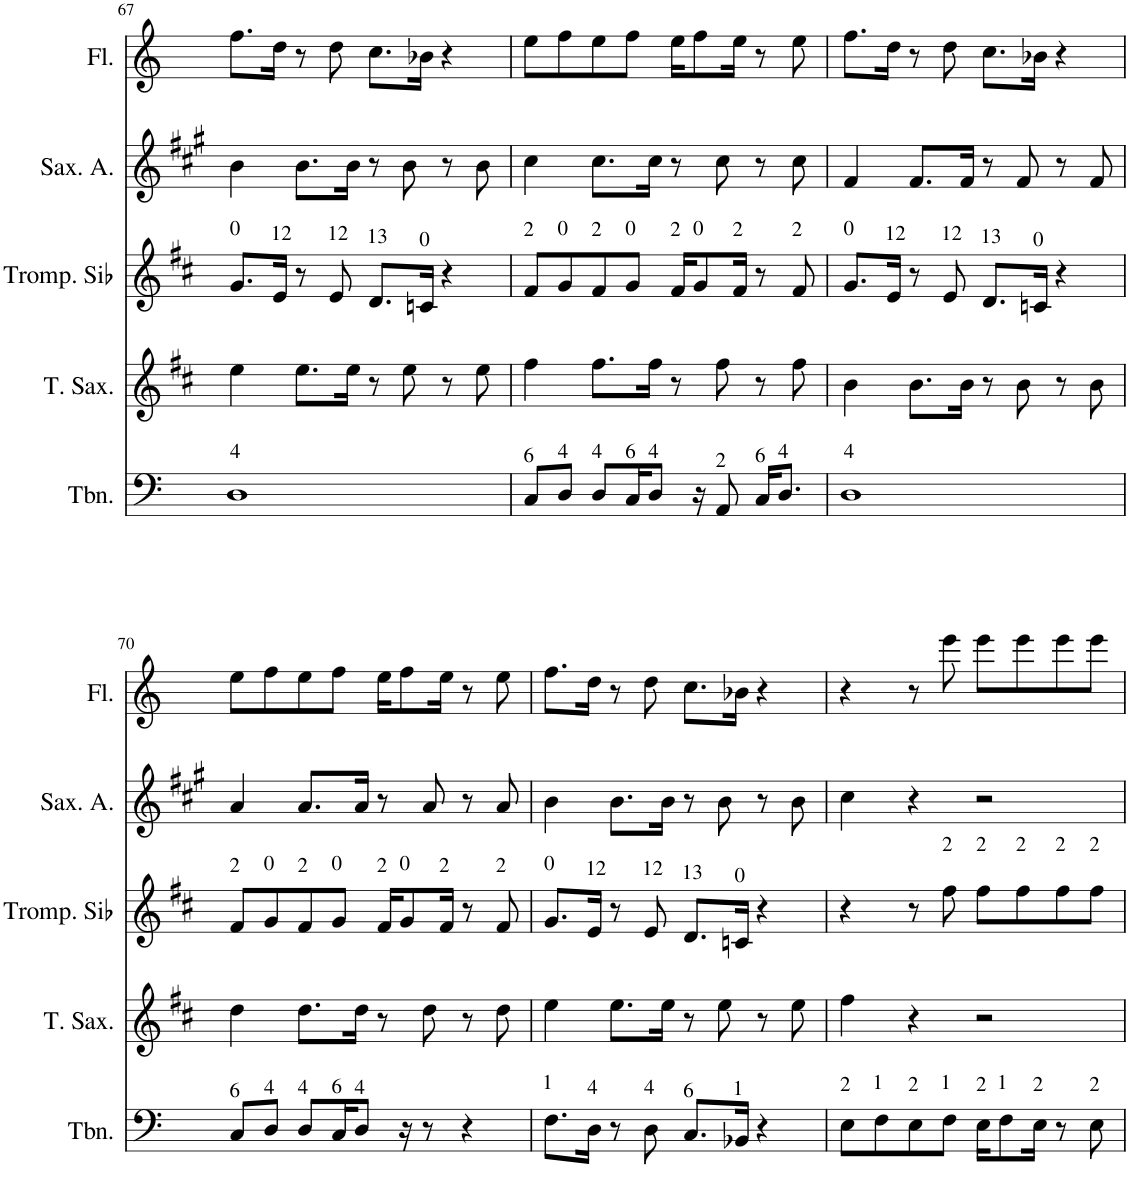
**kern	**kern	**kern	**kern	**kern	**kern	**kern
*part7	*part6	*part5	*part4	*part3	*part2	*part1
*staff7	*staff6	*staff5	*staff4	*staff3	*staff2	*staff1
*I"Trombone	*I"Tenor Saxophone	*I"Trompette en Sib	*I"Tuba	*I"Saxophone Soprano	*I"Saxophone Alto	*I"Flute
*I'Tbn.	*I'T. Sax.	*I'Tromp. Sib	*I'Tba.	*I'Sax. S.	*I'Sax. A.	*I'Fl.
!!LO:PB:g=z
*clefF4	*clefG2	*clefG2	*clefF4	*clefG2	*clefG2	*clefG2
*	*Trd8c14	*Trd1c2	*	*Trd1c2	*Trd5c9	*
*k[]	*k[f#c#]	*k[f#c#]	*k[]	*k[f#c#]	*k[f#c#g#]	*k[]
*M4/4	*M4/4	*M4/4	*M4/4	*M4/4	*M4/4	*M4/4
=67	=67	=67	=67	=67	=67	=67
!	!	!LO:TX:a:t=0	!	!	!	!
!LO:TX:a:t=4	!	!	!	!	!	!
1D	4ee\	8.g/L	8.DD/L	4g	4b\	8.ff\L
!	!	!LO:TX:a:t=12	!	!	!	!
.	.	16e/Jk	16DD/Jk	.	.	16dd\Jk
.	8.ee\L	8r	8r	8.g/L	8.b\L	8r
!	!	!LO:TX:a:t=12	!	!	!	!
.	.	8e/	8DD	.	.	8dd\
.	16ee\Jk	.	.	16g/Jk	16b\Jk	.
!	!	!LO:TX:a:t=13	!	!	!	!
.	8r	8.d/L	8.AA#X/L	8r	8r	8.cc\L
.	8ee\	.	.	8g	8b\	.
!	!	!LO:TX:a:t=0	!	!	!	!
.	.	16cn/Jk	16AA#/Jk	.	.	16b-X\Jk
.	8r	4r	8r	8r	8r	4r
.	8ee\	.	8AA#	8g	8b\	.
=68	=68	=68	=68	=68	=68	=68
!	!	!LO:TX:a:t=2	!	!	!	!
!LO:TX:a:t=6	!	!	!	!	!	!
8C/L	4ff#\	8f#/L	8.GG/L	4a	4cc#\	8ee\L
!	!	!LO:TX:a:t=0	!	!	!	!
!LO:TX:a:t=4	!	!	!	!	!	!
8D/J	.	8g/	.	.	.	8ff\
.	.	.	16GG/Jk	.	.	.
!	!	!LO:TX:a:t=2	!	!	!	!
!LO:TX:a:t=4	!	!	!	!	!	!
8D/L	8.ff#\L	8f#/	8r	8.a/L	8.cc#\L	8ee\
!	!	!LO:TX:a:t=0	!	!	!	!
!LO:TX:a:t=6	!	!	!	!	!	!
16C/K	.	8g/J	8GG	.	.	8ff\J
!LO:TX:a:t=4	!	!	!	!	!	!
8D/J	16ff#\Jk	.	.	16a/Jk	16cc#\Jk	.
!	!	!LO:TX:a:t=2	!	!	!	!
.	8r	16f#/KL	8.CC/L	8r	8r	16ee\KL
!	!	!LO:TX:a:t=0	!	!	!	!
16r	.	8g/	.	.	.	8ff\
!LO:TX:a:t=2	!	!	!	!	!	!
8AA/	8ff#\	.	.	8a	8cc#\	.
!	!	!LO:TX:a:t=2	!	!	!	!
.	.	16f#/Jk	16CC/Jk	.	.	16ee\Jk
!LO:TX:a:t=6	!	!	!	!	!	!
16C/KL	8r	8r	8r	8r	8r	8r
!LO:TX:a:t=4	!	!	!	!	!	!
8.D/J	.	.	.	.	.	.
!	!	!LO:TX:a:t=2	!	!	!	!
.	8ff#\	8f#/	8CC	8a	8cc#\	8ee\
=69	=69	=69	=69	=69	=69	=69
!	!	!LO:TX:a:t=0	!	!	!	!
!LO:TX:a:t=4	!	!	!	!	!	!
1D	4b\	8.g/L	1r	4g	4f#/	8.ff\L
!	!	!LO:TX:a:t=12	!	!	!	!
.	.	16e/Jk	.	.	.	16dd\Jk
.	8.b\L	8r	.	8.g/L	8.f#/L	8r
!	!	!LO:TX:a:t=12	!	!	!	!
.	.	8e/	.	.	.	8dd\
.	16b\Jk	.	.	16g/Jk	16f#/Jk	.
!	!	!LO:TX:a:t=13	!	!	!	!
.	8r	8.d/L	.	8r	8r	8.cc\L
.	8b\	.	.	8g	8f#/	.
!	!	!LO:TX:a:t=0	!	!	!	!
.	.	16cn/Jk	.	.	.	16b-X\Jk
.	8r	4r	.	8r	8r	4r
.	8b\	.	.	8g	8f#/	.
!!LO:LB:g=z
=70	=70	=70	=70	=70	=70	=70
!	!	!LO:TX:a:t=2	!	!	!	!
!LO:TX:a:t=6	!	!	!	!	!	!
8C/L	4dd\	8f#/L	1r	4f#	4a/	8ee\L
!	!	!LO:TX:a:t=0	!	!	!	!
!LO:TX:a:t=4	!	!	!	!	!	!
8D/J	.	8g/	.	.	.	8ff\
!	!	!LO:TX:a:t=2	!	!	!	!
!LO:TX:a:t=4	!	!	!	!	!	!
8D/L	8.dd\L	8f#/	.	8.f#/L	8.a/L	8ee\
!	!	!LO:TX:a:t=0	!	!	!	!
!LO:TX:a:t=6	!	!	!	!	!	!
16C/K	.	8g/J	.	.	.	8ff\J
!LO:TX:a:t=4	!	!	!	!	!	!
8D/J	16dd\Jk	.	.	16f#/Jk	16a/Jk	.
!	!	!LO:TX:a:t=2	!	!	!	!
.	8r	16f#/KL	.	8r	8r	16ee\KL
!	!	!LO:TX:a:t=0	!	!	!	!
16r	.	8g/	.	.	.	8ff\
8r	8dd\	.	.	8f#	8a/	.
!	!	!LO:TX:a:t=2	!	!	!	!
.	.	16f#/Jk	.	.	.	16ee\Jk
4r	8r	8r	.	8r	8r	8r
!	!	!LO:TX:a:t=2	!	!	!	!
.	8dd\	8f#/	.	8f#	8a/	8ee\
=71	=71	=71	=71	=71	=71	=71
!	!	!LO:TX:a:t=0	!	!	!	!
!LO:TX:a:t=1	!	!	!	!	!	!
8.F\L	4ee\	8.g/L	1r	4g	4b\	8.ff\L
!	!	!LO:TX:a:t=12	!	!	!	!
!LO:TX:a:t=4	!	!	!	!	!	!
16D\Jk	.	16e/Jk	.	.	.	16dd\Jk
8r	8.ee\L	8r	.	8.g/L	8.b\L	8r
!	!	!LO:TX:a:t=12	!	!	!	!
!LO:TX:a:t=4	!	!	!	!	!	!
8D\	.	8e/	.	.	.	8dd\
.	16ee\Jk	.	.	16g/Jk	16b\Jk	.
!	!	!LO:TX:a:t=13	!	!	!	!
!LO:TX:a:t=6	!	!	!	!	!	!
8.C/L	8r	8.d/L	.	8r	8r	8.cc\L
.	8ee\	.	.	8g	8b\	.
!	!	!LO:TX:a:t=0	!	!	!	!
!LO:TX:a:t=1	!	!	!	!	!	!
16BB-X/Jk	.	16cn/Jk	.	.	.	16b-X\Jk
4r	8r	4r	.	8r	8r	4r
.	8ee\	.	.	8g	8b\	.
=72	=72	=72	=72	=72	=72	=72
!LO:TX:a:t=2	!	!	!	!	!	!
8E\L	4ff#\	4r	1r	4a	4cc#\	4r
!LO:TX:a:t=1	!	!	!	!	!	!
8F\	.	.	.	.	.	.
!LO:TX:a:t=2	!	!	!	!	!	!
8E\	4r	8r	.	4r	4r	8r
!	!	!LO:TX:a:t=2	!	!	!	!
!LO:TX:a:t=1	!	!	!	!	!	!
8F\J	.	8ff#\	.	.	.	8eee\
!	!	!LO:TX:a:t=2	!	!	!	!
!LO:TX:a:t=2	!	!	!	!	!	!
16E\KL	2r	8ff#\L	.	2r	2r	8eee\L
!LO:TX:a:t=1	!	!	!	!	!	!
8F\	.	.	.	.	.	.
!	!	!LO:TX:a:t=2	!	!	!	!
.	.	8ff#\	.	.	.	8eee\
!LO:TX:a:t=2	!	!	!	!	!	!
16E\Jk	.	.	.	.	.	.
!	!	!LO:TX:a:t=2	!	!	!	!
8r	.	8ff#\	.	.	.	8eee\
!	!	!LO:TX:a:t=2	!	!	!	!
!LO:TX:a:t=2	!	!	!	!	!	!
8E\	.	8ff#\J	.	.	.	8eee\J
=	=	=	=	=	=	=
*-	*-	*-	*-	*-	*-	*-
